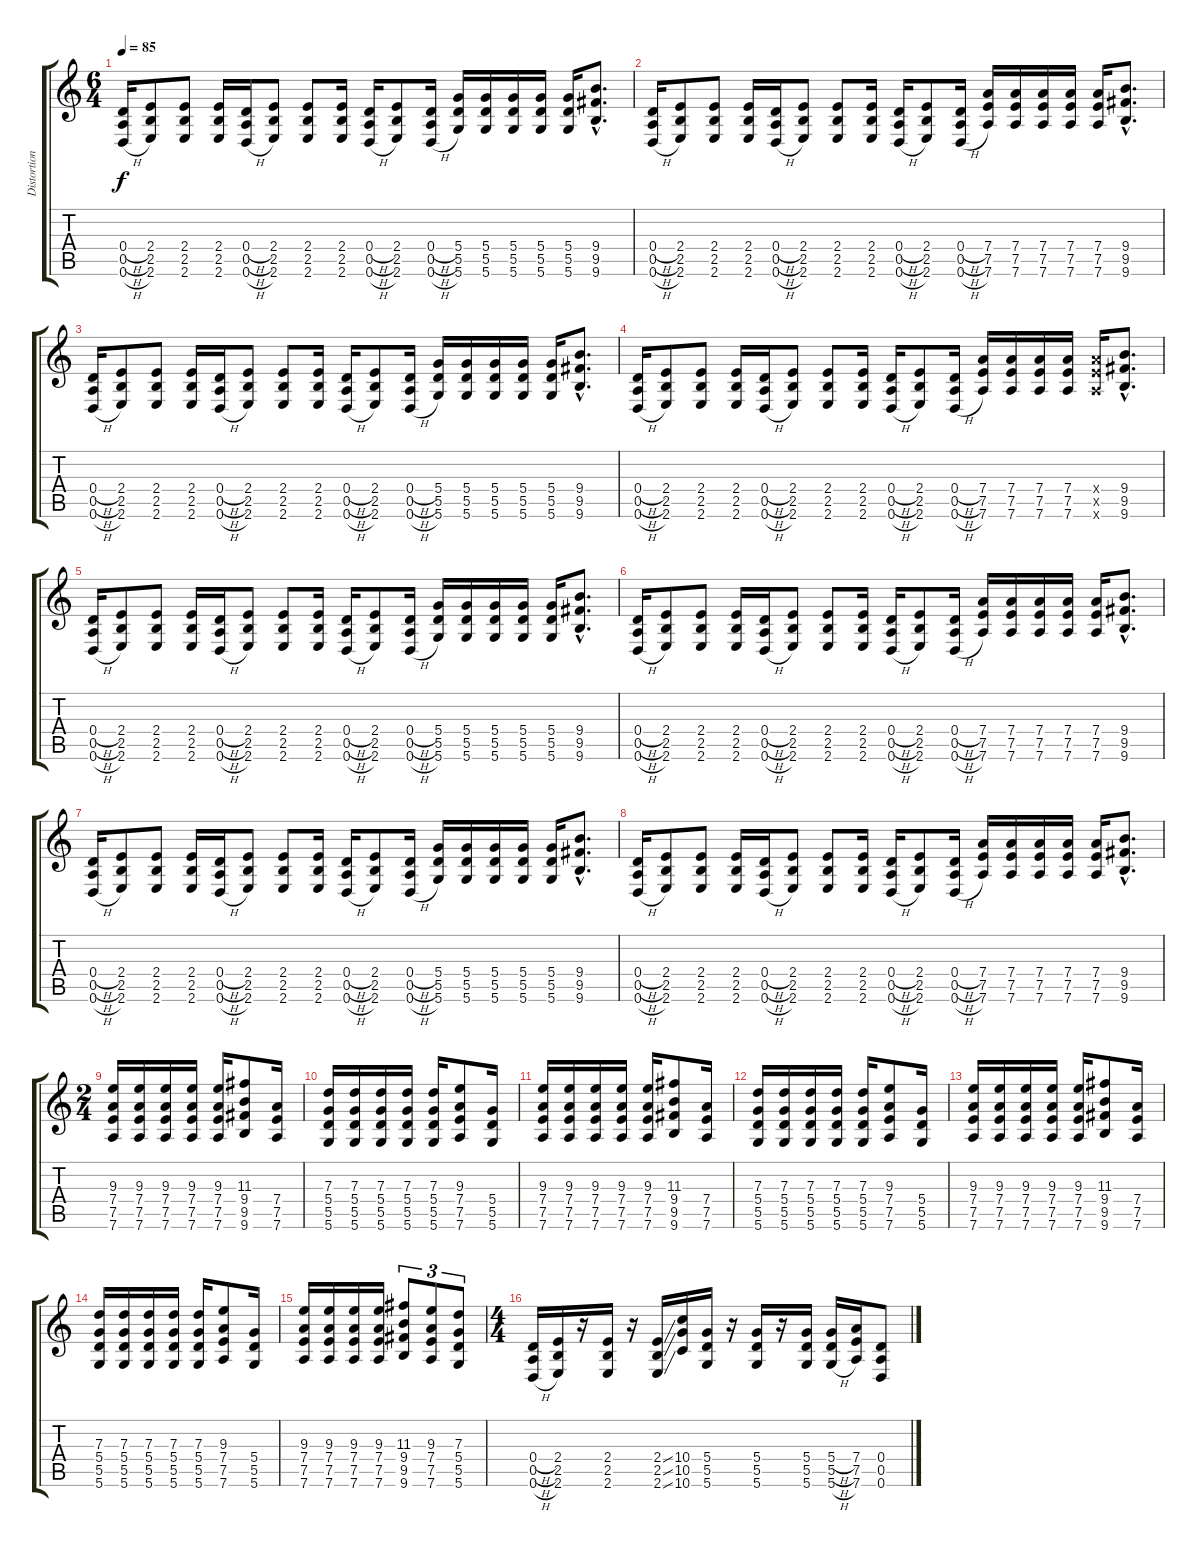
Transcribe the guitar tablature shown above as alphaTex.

\track ("Distortion Guitar" "Distortion") {instrument distortionguitar}
\staff {score tabs}
\tuning (E4 B3 G3 D3 A2 D2) {hide}
\ts (6 4)
\tempo 85
\clef g2
\ks c
(0.4{h} 0.5{h} 0.6{h}).16{dy f} (2.4 2.5 2.6).8 (2.4 2.5 2.6).8 (2.4 2.5 2.6).16 (0.4{h} 0.5{h} 0.6{h}).16 (2.4 2.5 2.6).8 (2.4 2.5 2.6).8 (2.4 2.5 2.6).16 (0.4{h} 0.5{h} 0.6{h}).16 (2.4 2.5 2.6).8 (0.4{h} 0.5{h} 0.6{h}).16 (5.4 5.5 5.6).16 (5.4 5.5 5.6).16 (5.4 5.5 5.6).16 (5.4 5.5 5.6).16 (5.4 5.5 5.6).16 (9.4{hac} 9.5{hac} 9.6{hac}).8{d} |
(0.4{h} 0.5{h} 0.6{h}).16 (2.4 2.5 2.6).8 (2.4 2.5 2.6).8 (2.4 2.5 2.6).16 (0.4{h} 0.5{h} 0.6{h}).16 (2.4 2.5 2.6).8 (2.4 2.5 2.6).8 (2.4 2.5 2.6).16 (0.4{h} 0.5{h} 0.6{h}).16 (2.4 2.5 2.6).8 (0.4{h} 0.5{h} 0.6{h}).16 (7.4 7.5 7.6).16 (7.4 7.5 7.6).16 (7.4 7.5 7.6).16 (7.4 7.5 7.6).16 (7.4 7.5 7.6).16 (9.4{hac} 9.5{hac} 9.6{hac}).8{d} |
(0.4{h} 0.5{h} 0.6{h}).16 (2.4 2.5 2.6).8 (2.4 2.5 2.6).8 (2.4 2.5 2.6).16 (0.4{h} 0.5{h} 0.6{h}).16 (2.4 2.5 2.6).8 (2.4 2.5 2.6).8 (2.4 2.5 2.6).16 (0.4{h} 0.5{h} 0.6{h}).16 (2.4 2.5 2.6).8 (0.4{h} 0.5{h} 0.6{h}).16 (5.4 5.5 5.6).16 (5.4 5.5 5.6).16 (5.4 5.5 5.6).16 (5.4 5.5 5.6).16 (5.4 5.5 5.6).16 (9.4{hac} 9.5{hac} 9.6{hac}).8{d} |
(0.4{h} 0.5{h} 0.6{h}).16 (2.4 2.5 2.6).8 (2.4 2.5 2.6).8 (2.4 2.5 2.6).16 (0.4{h} 0.5{h} 0.6{h}).16 (2.4 2.5 2.6).8 (2.4 2.5 2.6).8 (2.4 2.5 2.6).16 (0.4{h} 0.5{h} 0.6{h}).16 (2.4 2.5 2.6).8 (0.4{h} 0.5{h} 0.6{h}).16 (7.4 7.5 7.6).16 (7.4 7.5 7.6).16 (7.4 7.5 7.6).16 (7.4 7.5 7.6).16 (7.4{x} 7.5{x} 7.6{x}).16 (9.4{hac} 9.5{hac} 9.6{hac}).8{d} |
(0.4{h} 0.5{h} 0.6{h}).16 (2.4 2.5 2.6).8 (2.4 2.5 2.6).8 (2.4 2.5 2.6).16 (0.4{h} 0.5{h} 0.6{h}).16 (2.4 2.5 2.6).8 (2.4 2.5 2.6).8 (2.4 2.5 2.6).16 (0.4{h} 0.5{h} 0.6{h}).16 (2.4 2.5 2.6).8 (0.4{h} 0.5{h} 0.6{h}).16 (5.4 5.5 5.6).16 (5.4 5.5 5.6).16 (5.4 5.5 5.6).16 (5.4 5.5 5.6).16 (5.4 5.5 5.6).16 (9.4{hac} 9.5{hac} 9.6{hac}).8{d} |
(0.4{h} 0.5{h} 0.6{h}).16 (2.4 2.5 2.6).8 (2.4 2.5 2.6).8 (2.4 2.5 2.6).16 (0.4{h} 0.5{h} 0.6{h}).16 (2.4 2.5 2.6).8 (2.4 2.5 2.6).8 (2.4 2.5 2.6).16 (0.4{h} 0.5{h} 0.6{h}).16 (2.4 2.5 2.6).8 (0.4{h} 0.5{h} 0.6{h}).16 (7.4 7.5 7.6).16 (7.4 7.5 7.6).16 (7.4 7.5 7.6).16 (7.4 7.5 7.6).16 (7.4 7.5 7.6).16 (9.4{hac} 9.5{hac} 9.6{hac}).8{d} |
(0.4{h} 0.5{h} 0.6{h}).16 (2.4 2.5 2.6).8 (2.4 2.5 2.6).8 (2.4 2.5 2.6).16 (0.4{h} 0.5{h} 0.6{h}).16 (2.4 2.5 2.6).8 (2.4 2.5 2.6).8 (2.4 2.5 2.6).16 (0.4{h} 0.5{h} 0.6{h}).16 (2.4 2.5 2.6).8 (0.4{h} 0.5{h} 0.6{h}).16 (5.4 5.5 5.6).16 (5.4 5.5 5.6).16 (5.4 5.5 5.6).16 (5.4 5.5 5.6).16 (5.4 5.5 5.6).16 (9.4{hac} 9.5{hac} 9.6{hac}).8{d} |
(0.4{h} 0.5{h} 0.6{h}).16 (2.4 2.5 2.6).8 (2.4 2.5 2.6).8 (2.4 2.5 2.6).16 (0.4{h} 0.5{h} 0.6{h}).16 (2.4 2.5 2.6).8 (2.4 2.5 2.6).8 (2.4 2.5 2.6).16 (0.4{h} 0.5{h} 0.6{h}).16 (2.4 2.5 2.6).8 (0.4{h} 0.5{h} 0.6{h}).16 (7.4 7.5 7.6).16 (7.4 7.5 7.6).16 (7.4 7.5 7.6).16 (7.4 7.5 7.6).16 (7.4 7.5 7.6).16 (9.4{hac} 9.5{hac} 9.6{hac}).8{d} |
\ts (2 4)
(9.3 7.4 7.5 7.6).16 (9.3 7.4 7.5 7.6).16 (9.3 7.4 7.5 7.6).16 (9.3 7.4 7.5 7.6).16 (9.3 7.4 7.5 7.6).16 (11.3 9.4 9.5 9.6).8 (7.4 7.5 7.6).16 |
(7.3 5.4 5.5 5.6).16 (7.3 5.4 5.5 5.6).16 (7.3 5.4 5.5 5.6).16 (7.3 5.4 5.5 5.6).16 (7.3 5.4 5.5 5.6).16 (9.3 7.4 7.5 7.6).8 (5.4 5.5 5.6).16 |
(9.3 7.4 7.5 7.6).16 (9.3 7.4 7.5 7.6).16 (9.3 7.4 7.5 7.6).16 (9.3 7.4 7.5 7.6).16 (9.3 7.4 7.5 7.6).16 (11.3 9.4 9.5 9.6).8 (7.4 7.5 7.6).16 |
(7.3 5.4 5.5 5.6).16 (7.3 5.4 5.5 5.6).16 (7.3 5.4 5.5 5.6).16 (7.3 5.4 5.5 5.6).16 (7.3 5.4 5.5 5.6).16 (9.3 7.4 7.5 7.6).8 (5.4 5.5 5.6).16 |
(9.3 7.4 7.5 7.6).16 (9.3 7.4 7.5 7.6).16 (9.3 7.4 7.5 7.6).16 (9.3 7.4 7.5 7.6).16 (9.3 7.4 7.5 7.6).16 (11.3 9.4 9.5 9.6).8 (7.4 7.5 7.6).16 |
(7.3 5.4 5.5 5.6).16 (7.3 5.4 5.5 5.6).16 (7.3 5.4 5.5 5.6).16 (7.3 5.4 5.5 5.6).16 (7.3 5.4 5.5 5.6).16 (9.3 7.4 7.5 7.6).8 (5.4 5.5 5.6).16 |
(9.3 7.4 7.5 7.6).16 (9.3 7.4 7.5 7.6).16 (9.3 7.4 7.5 7.6).16 (9.3 7.4 7.5 7.6).16 (11.3 9.4 9.5 9.6).8{tu (3 2)} (9.3 7.4 7.5 7.6).8{tu (3 2)} (7.3 5.4 5.5 5.6).8{tu (3 2)} |
\ts (4 4)
(0.4{h} 0.5{h} 0.6{h}).16 (2.4 2.5 2.6).16 r.16 (2.4 2.5 2.6).16 r.16 (2.4{ss} 2.5{ss} 2.6{ss}).16 (10.4 10.5 10.6).16 (5.4 5.5 5.6).16 r.16 (5.4 5.5 5.6).16 r.16 (5.4 5.5 5.6).16 (5.4{h} 5.5{h} 5.6{h}).16 (7.4 7.5 7.6).16 (0.4 0.5 0.6).8
